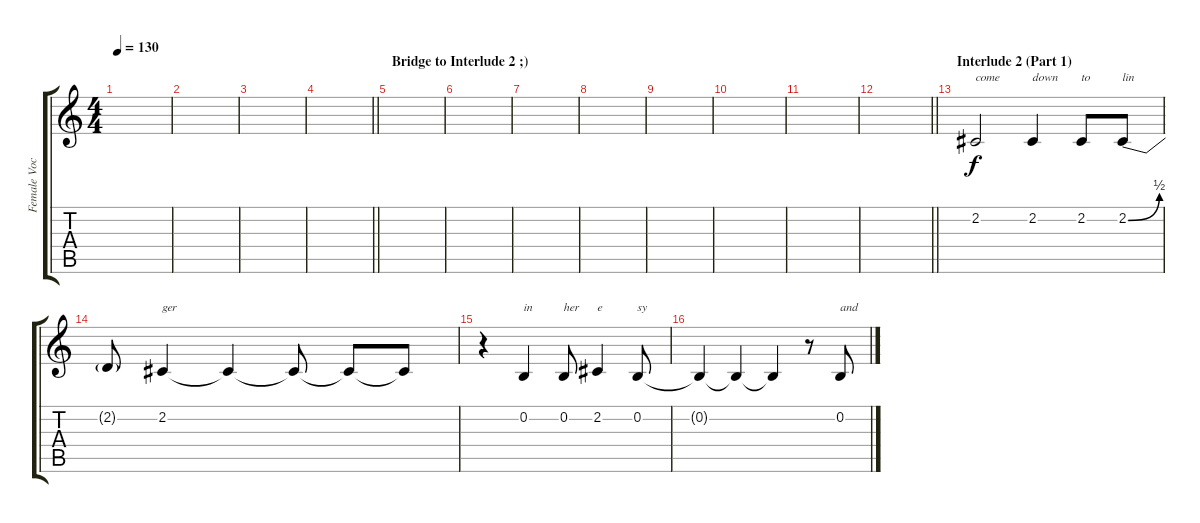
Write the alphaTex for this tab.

\track ("Female Vocals and Choir" "Female Voc") {instrument lead6voice}
\staff {score tabs}
\tuning (E4 B3 G3 D3 A2 E2) {hide}
\ts (4 4)
\tempo 130
\clef g2
\ks c
|
|
|
\barLineRight lightlight
|
\section ("" "Bridge to Interlude 2 ;)")
|
|
|
|
|
|
|
\barLineRight lightlight
|
\section ("" "Interlude 2 (Part 1)")
2.2.2{txt "come"} 2.2.4{txt "down"} 2.2.8{txt "to"} 2.2{be (bend 0 0 60 2)}.8{txt "lin"} |
2.2{t}.8 2.2.4{txt "ger"} 2.2{t}.4 2.2{t}.8 2.2{t}.8 2.2{t}.8 |
r.4 0.2.4{txt "in"} 0.2.8{txt "her"} 2.2.4{txt "e"} 0.2.8{txt "sy"} |
0.2{t}.4 0.2{t}.4 0.2{t}.4 r.8 0.2.8{txt "and"}
